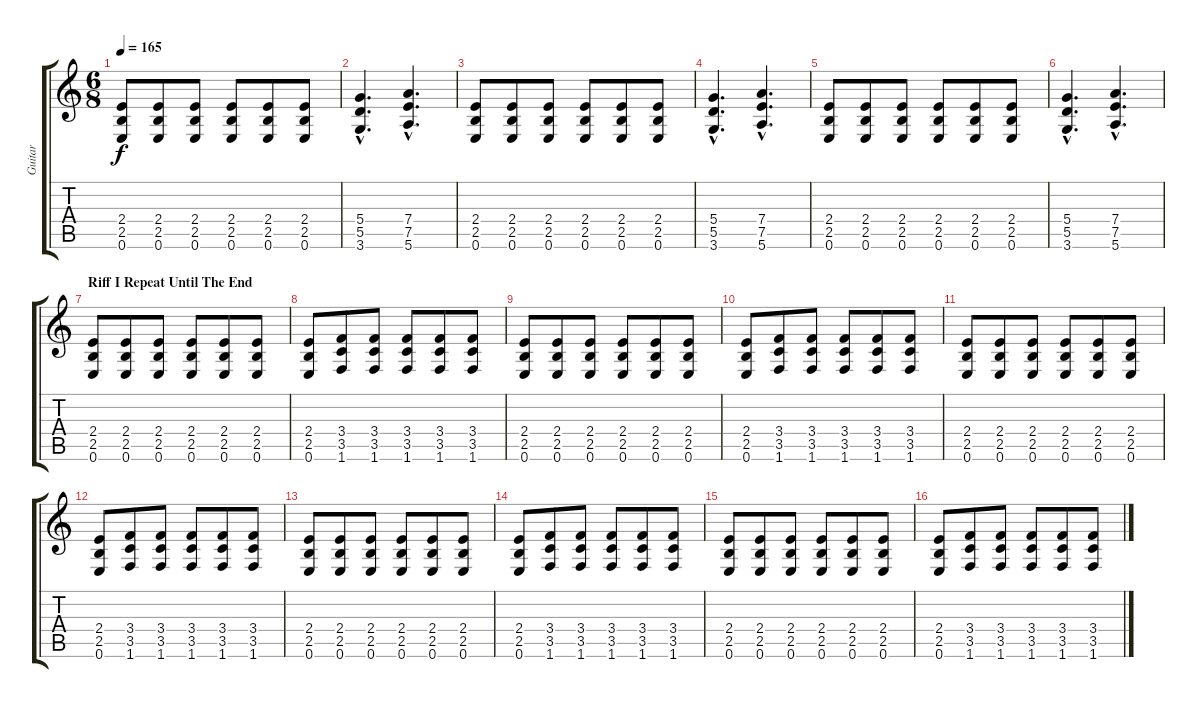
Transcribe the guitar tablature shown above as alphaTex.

\track ("Guitar" "Guitar") {instrument distortionguitar}
\staff {score tabs}
\tuning (E4 B3 G3 D3 A2 E2) {hide}
\ts (6 8)
\tempo 165
\clef g2
\ks c
(2.4 2.5 0.6).8{dy f} (2.4 2.5 0.6).8 (2.4 2.5 0.6).8 (2.4 2.5 0.6).8 (2.4 2.5 0.6).8 (2.4 2.5 0.6).8 |
(5.4{hac} 5.5{hac} 3.6{hac}).4{d} (7.4{hac} 7.5{hac} 5.6{hac}).4{d} |
(2.4 2.5 0.6).8 (2.4 2.5 0.6).8 (2.4 2.5 0.6).8 (2.4 2.5 0.6).8 (2.4 2.5 0.6).8 (2.4 2.5 0.6).8 |
(5.4{hac} 5.5{hac} 3.6{hac}).4{d} (7.4{hac} 7.5{hac} 5.6{hac}).4{d} |
(2.4 2.5 0.6).8 (2.4 2.5 0.6).8 (2.4 2.5 0.6).8 (2.4 2.5 0.6).8 (2.4 2.5 0.6).8 (2.4 2.5 0.6).8 |
(5.4{hac} 5.5{hac} 3.6{hac}).4{d} (7.4{hac} 7.5{hac} 5.6{hac}).4{d} |
\section ("" "Riff I Repeat Until The End")
(2.4 2.5 0.6).8 (2.4 2.5 0.6).8 (2.4 2.5 0.6).8 (2.4 2.5 0.6).8 (2.4 2.5 0.6).8 (2.4 2.5 0.6).8 |
(2.4 2.5 0.6).8 (3.4 3.5 1.6).8 (3.4 3.5 1.6).8 (3.4 3.5 1.6).8 (3.4 3.5 1.6).8 (3.4 3.5 1.6).8 |
(2.4 2.5 0.6).8{volume 11} (2.4 2.5 0.6).8 (2.4 2.5 0.6).8 (2.4 2.5 0.6).8 (2.4 2.5 0.6).8 (2.4 2.5 0.6).8 |
(2.4 2.5 0.6).8 (3.4 3.5 1.6).8 (3.4 3.5 1.6).8 (3.4 3.5 1.6).8 (3.4 3.5 1.6).8 (3.4 3.5 1.6).8 |
(2.4 2.5 0.6).8{volume 10} (2.4 2.5 0.6).8 (2.4 2.5 0.6).8 (2.4 2.5 0.6).8 (2.4 2.5 0.6).8 (2.4 2.5 0.6).8 |
(2.4 2.5 0.6).8 (3.4 3.5 1.6).8 (3.4 3.5 1.6).8 (3.4 3.5 1.6).8 (3.4 3.5 1.6).8 (3.4 3.5 1.6).8 |
(2.4 2.5 0.6).8{volume 9} (2.4 2.5 0.6).8 (2.4 2.5 0.6).8 (2.4 2.5 0.6).8 (2.4 2.5 0.6).8 (2.4 2.5 0.6).8 |
(2.4 2.5 0.6).8 (3.4 3.5 1.6).8 (3.4 3.5 1.6).8 (3.4 3.5 1.6).8 (3.4 3.5 1.6).8 (3.4 3.5 1.6).8 |
(2.4 2.5 0.6).8{volume 7} (2.4 2.5 0.6).8 (2.4 2.5 0.6).8 (2.4 2.5 0.6).8 (2.4 2.5 0.6).8 (2.4 2.5 0.6).8 |
(2.4 2.5 0.6).8 (3.4 3.5 1.6).8 (3.4 3.5 1.6).8 (3.4 3.5 1.6).8 (3.4 3.5 1.6).8 (3.4 3.5 1.6).8
